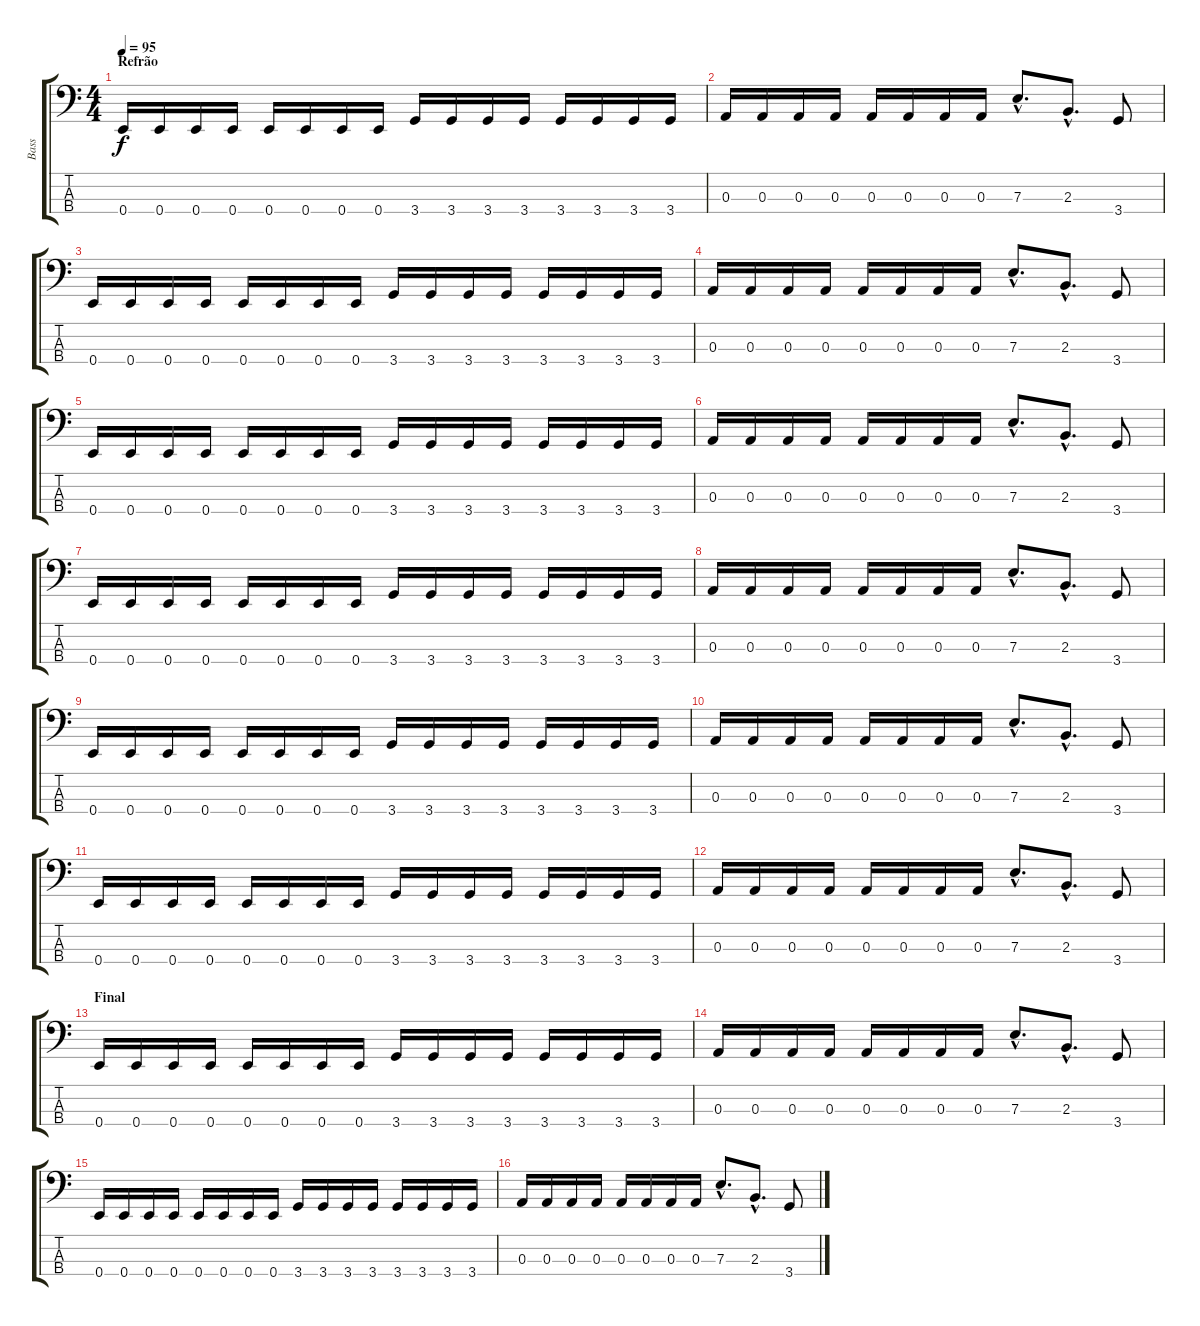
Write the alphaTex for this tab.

\track ("Bass" "Bass") {instrument electricbassfinger}
\staff {score tabs}
\tuning (G2 D2 A1 E1) {hide}
\ts (4 4)
\section ("" "Refrão")
\tempo 95
\clef f4
\ks c
0.4.16{dy f} 0.4.16 0.4.16 0.4.16 0.4.16 0.4.16 0.4.16 0.4.16 3.4.16 3.4.16 3.4.16 3.4.16 3.4.16 3.4.16 3.4.16 3.4.16 |
0.3.16 0.3.16 0.3.16 0.3.16 0.3.16 0.3.16 0.3.16 0.3.16 7.3{hac}.8{d} 2.3{hac}.8{d} 3.4.8 |
0.4.16 0.4.16 0.4.16 0.4.16 0.4.16 0.4.16 0.4.16 0.4.16 3.4.16 3.4.16 3.4.16 3.4.16 3.4.16 3.4.16 3.4.16 3.4.16 |
0.3.16 0.3.16 0.3.16 0.3.16 0.3.16 0.3.16 0.3.16 0.3.16 7.3{hac}.8{d} 2.3{hac}.8{d} 3.4.8 |
0.4.16 0.4.16 0.4.16 0.4.16 0.4.16 0.4.16 0.4.16 0.4.16 3.4.16 3.4.16 3.4.16 3.4.16 3.4.16 3.4.16 3.4.16 3.4.16 |
0.3.16 0.3.16 0.3.16 0.3.16 0.3.16 0.3.16 0.3.16 0.3.16 7.3{hac}.8{d} 2.3{hac}.8{d} 3.4.8 |
0.4.16 0.4.16 0.4.16 0.4.16 0.4.16 0.4.16 0.4.16 0.4.16 3.4.16 3.4.16 3.4.16 3.4.16 3.4.16 3.4.16 3.4.16 3.4.16 |
0.3.16 0.3.16 0.3.16 0.3.16 0.3.16 0.3.16 0.3.16 0.3.16 7.3{hac}.8{d} 2.3{hac}.8{d} 3.4.8 |
0.4.16 0.4.16 0.4.16 0.4.16 0.4.16 0.4.16 0.4.16 0.4.16 3.4.16 3.4.16 3.4.16 3.4.16 3.4.16 3.4.16 3.4.16 3.4.16 |
0.3.16 0.3.16 0.3.16 0.3.16 0.3.16 0.3.16 0.3.16 0.3.16 7.3{hac}.8{d} 2.3{hac}.8{d} 3.4.8 |
0.4.16 0.4.16 0.4.16 0.4.16 0.4.16 0.4.16 0.4.16 0.4.16 3.4.16 3.4.16 3.4.16 3.4.16 3.4.16 3.4.16 3.4.16 3.4.16 |
0.3.16 0.3.16 0.3.16 0.3.16 0.3.16 0.3.16 0.3.16 0.3.16 7.3{hac}.8{d} 2.3{hac}.8{d} 3.4.8 |
\section ("" "Final")
0.4.16 0.4.16 0.4.16 0.4.16 0.4.16 0.4.16 0.4.16 0.4.16 3.4.16 3.4.16 3.4.16 3.4.16 3.4.16 3.4.16 3.4.16 3.4.16 |
0.3.16 0.3.16 0.3.16 0.3.16 0.3.16 0.3.16 0.3.16 0.3.16 7.3{hac}.8{d} 2.3{hac}.8{d} 3.4.8 |
0.4.16 0.4.16 0.4.16 0.4.16 0.4.16 0.4.16 0.4.16 0.4.16 3.4.16 3.4.16 3.4.16 3.4.16 3.4.16 3.4.16 3.4.16 3.4.16 |
0.3.16 0.3.16 0.3.16 0.3.16 0.3.16 0.3.16 0.3.16 0.3.16 7.3{hac}.8{d} 2.3{hac}.8{d} 3.4.8
